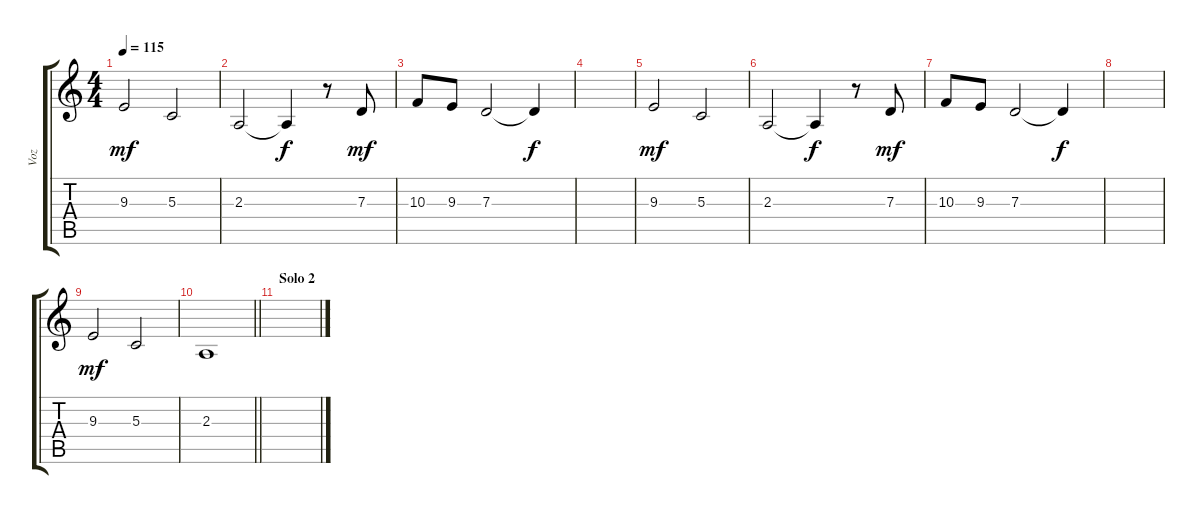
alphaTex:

\track ("Voz" "Voz") {instrument clarinet}
\staff {score tabs}
\tuning (E4 B3 G3 D3 A2 E2) {hide}
\ts (4 4)
\tempo 115
\clef g2
\ks c
9.3.2{dy mf} 5.3.2 |
2.3.2 2.3{t}.4{dy f} r.8 7.3.8{dy mf} |
10.3.8 9.3.8 7.3.2 7.3{t}.4{dy f} |
|
9.3.2{dy mf} 5.3.2 |
2.3.2 2.3{t}.4{dy f} r.8 7.3.8{dy mf} |
10.3.8 9.3.8 7.3.2 7.3{t}.4{dy f} |
|
9.3.2{dy mf} 5.3.2 |
\barLineRight lightlight
2.3.1 |
\section ("" "Solo 2 ")
